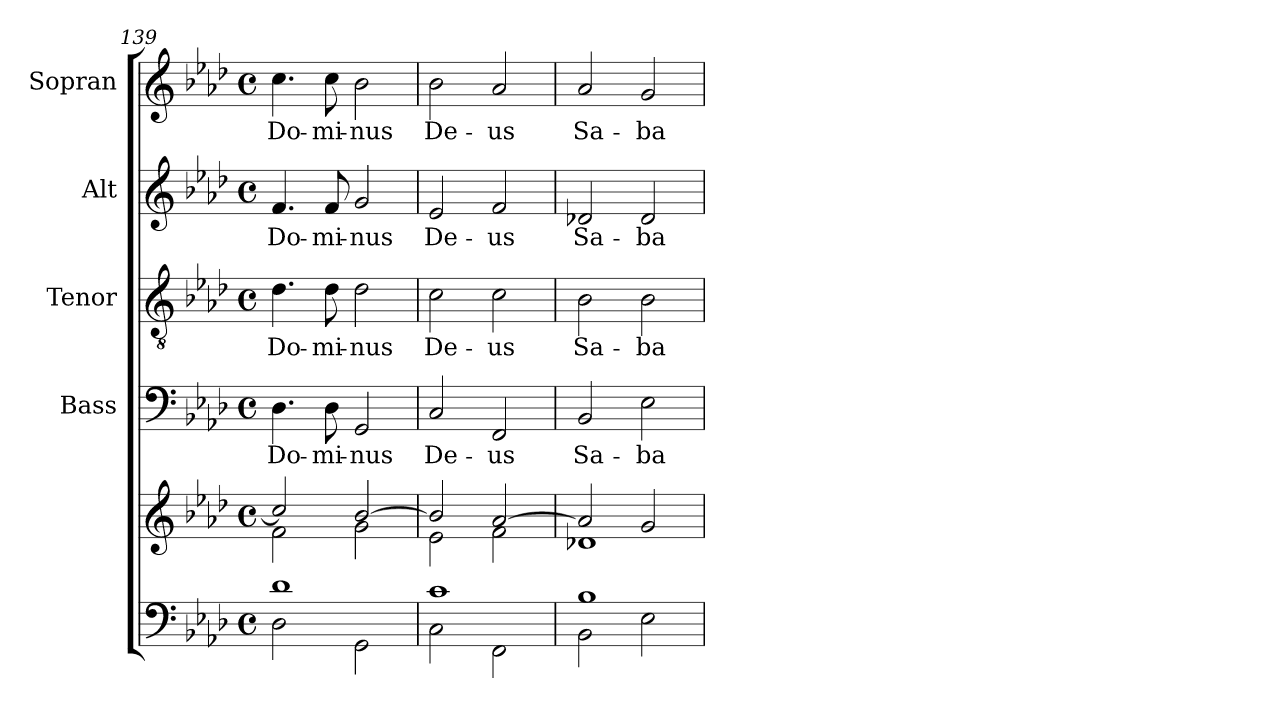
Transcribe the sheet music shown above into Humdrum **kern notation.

**kern	**kern	**kern	**text	**kern	**text	**kern	**text	**kern	**text
*part5	*part5	*part4	*part4	*part3	*part3	*part2	*part2	*part1	*part1
*staff6	*staff5	*staff4	*staff4	*staff3	*staff3	*staff2	*staff2	*staff1	*staff1
*	*	*I"Bass	*	*I"Tenor	*	*I"Alt	*	*I"Sopran	*
*	*	*I'B.	*	*I'T.	*	*I'A.	*	*I'S.	*
*clefF4	*clefG2	*clefF4	*	*clefGv2	*	*clefG2	*	*clefG2	*
*k[b-e-a-d-]	*k[b-e-a-d-]	*k[b-e-a-d-]	*	*k[b-e-a-d-]	*	*k[b-e-a-d-]	*	*k[b-e-a-d-]	*
*A-:	*A-:	*A-:	*	*A-:	*	*A-:	*	*A-:	*
*M4/4	*M4/4	*M4/4	*	*M4/4	*	*M4/4	*	*M4/4	*
*met(c)	*met(c)	*met(c)	*	*met(c)	*	*met(c)	*	*met(c)	*
=139	=139	=139	=139	=139	=139	=139	=139	=139	=139
*^	*^	*	*	*	*	*	*	*	*
!	!	!	!	!	!LO:LY:b	!	!LO:LY:b	!	!LO:LY:b	!	!LO:LY:b
1d-	2D-\	2cc/]	2f\	4.D-\	Do-	4.d-\	Do-	4.f/	Do-	4.cc\	Do-
!	!	!	!	!	!LO:LY:b	!	!LO:LY:b	!	!LO:LY:b	!	!LO:LY:b
.	.	.	.	8D-\	-mi-	8d-\	-mi-	8f/	-mi-	8cc\	-mi-
!	!	!	!	!	!LO:LY:b	!	!LO:LY:b	!	!LO:LY:b	!	!LO:LY:b
.	2GG\	[>2b-/	2g\	2GG/	-nus	2d-\	-nus	2g/	-nus	2b-\	-nus
=140	=140	=140	=140	=140	=140	=140	=140	=140	=140	=140	=140
!	!	!	!	!	!LO:LY:b	!	!LO:LY:b	!	!LO:LY:b	!	!LO:LY:b
1c	2C\	2b-/]	2e-\	2C/	De-	2c\	De-	2e-/	De-	2b-\	De-
!	!	!	!	!	!LO:LY:b	!	!LO:LY:b	!	!LO:LY:b	!	!LO:LY:b
.	2FF\	[>2a-/	2f\	2FF/	-us	2c\	-us	2f/	-us	2a-/	-us
=141	=141	=141	=141	=141	=141	=141	=141	=141	=141	=141	=141
!	!	!	!	!	!LO:LY:b	!	!LO:LY:b	!	!LO:LY:b	!	!LO:LY:b
1B-	2BB-\	2a-/]	1d-X	2BB-/	Sa-	2B-\	Sa-	2d-X/	Sa-	2a-/	Sa-
!	!	!	!	!	!LO:LY:b	!	!LO:LY:b	!	!LO:LY:b	!	!LO:LY:b
.	2E-\	2g/	.	2E-\	-ba-	2B-\	-ba-	2d-/	-ba-	2g/	-ba-
*v	*v	*	*	*	*	*	*	*	*	*	*
*	*v	*v	*	*	*	*	*	*	*	*
=	=	=	=	=	=	=	=	=	=
*-	*-	*-	*-	*-	*-	*-	*-	*-	*-
